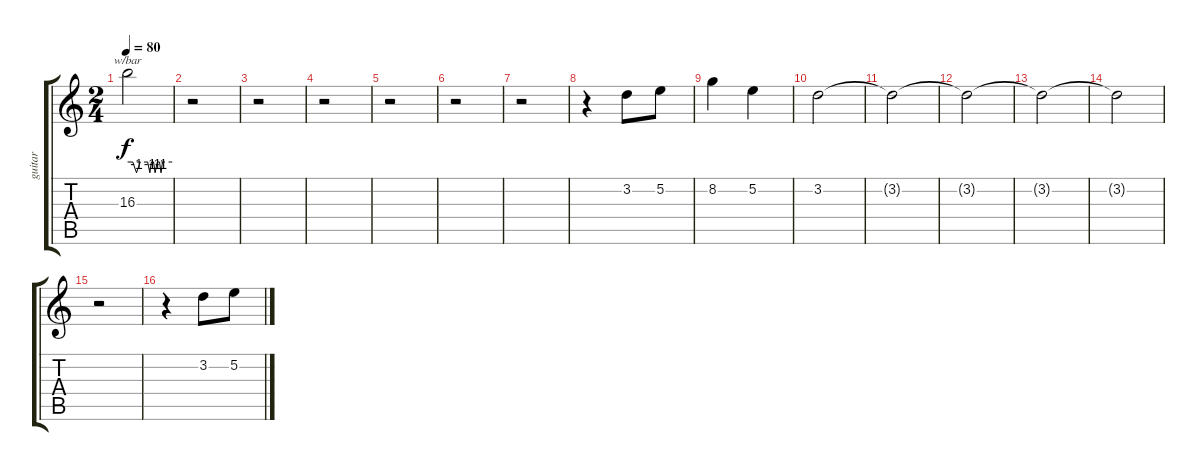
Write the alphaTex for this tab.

\track ("guitar    solo   one" "guitar    ") {instrument overdrivenguitar}
\staff {score tabs}
\tuning (E4 B3 G3 D3 A2 E2) {hide}
\ts (2 4)
\tempo 80
\clef g2
\ks c
16.3.2{tbe (custom default 0 0 7 0 12 -4 17 0 27 0 30 -4 32 0 35 0 37 -4 40 0 43 0 45 -4 47 0 60 0) dy f} |
r.2 |
r.2 |
r.2 |
r.2 |
r.2 |
r.2 |
r.4 3.2.8 5.2.8 |
8.2.4 5.2.4 |
3.2.2{volume 6} |
3.2{t}.2 |
3.2{t}.2 |
3.2{t}.2 |
3.2{t}.2 |
r.2 |
r.4{volume 13} 3.2.8 5.2.8
